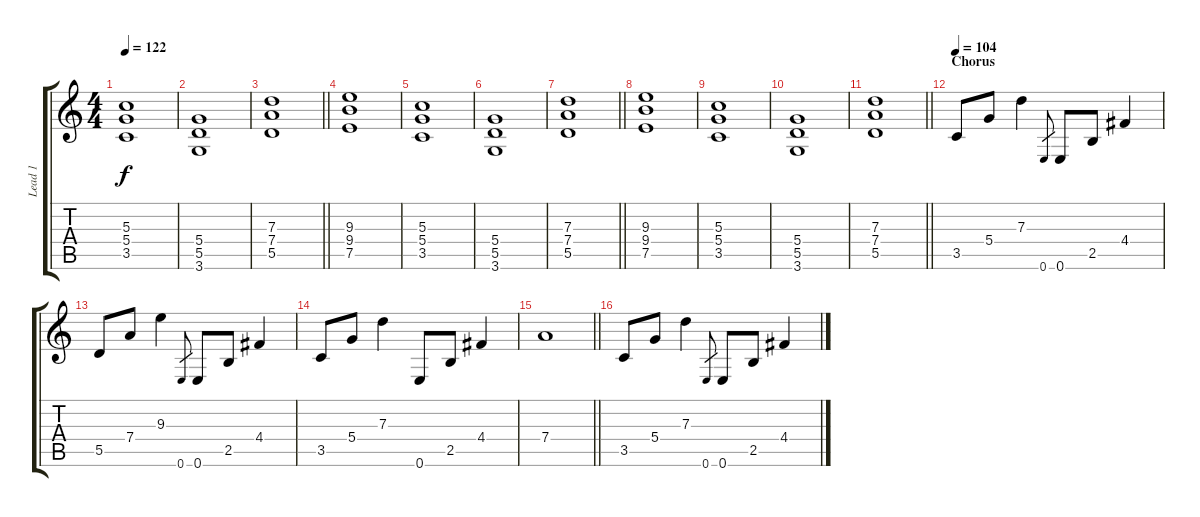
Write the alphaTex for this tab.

\track ("Lead 1" "Lead 1") {instrument overdrivenguitar}
\staff {score tabs}
\tuning (E4 B3 G3 D3 A2 E2) {hide}
\ts (4 4)
\tempo 122
\clef g2
\ks c
(5.3 5.4 3.5).1{dy f} |
(5.4 5.5 3.6).1 |
\barLineRight lightlight
(7.3 7.4 5.5).1 |
(9.3 9.4 7.5).1 |
(5.3 5.4 3.5).1 |
(5.4 5.5 3.6).1 |
\barLineRight lightlight
(7.3 7.4 5.5).1 |
(9.3 9.4 7.5).1 |
(5.3 5.4 3.5).1 |
(5.4 5.5 3.6).1 |
\barLineRight lightlight
(7.3 7.4 5.5).1 |
\section ("" "Chorus")
\tempo 104
3.5.8{volume 13} 5.4.8 7.3.4 0.6.8{gr} 0.6.8 2.5.8 4.4.4 |
5.5.8 7.4.8 9.3.4 0.6.8{gr} 0.6.8 2.5.8 4.4.4 |
3.5.8 5.4.8 7.3.4 0.6.8 2.5.8 4.4.4 |
\barLineRight lightlight
7.4.1 |
3.5.8 5.4.8 7.3.4 0.6.8{gr} 0.6.8 2.5.8 4.4.4
